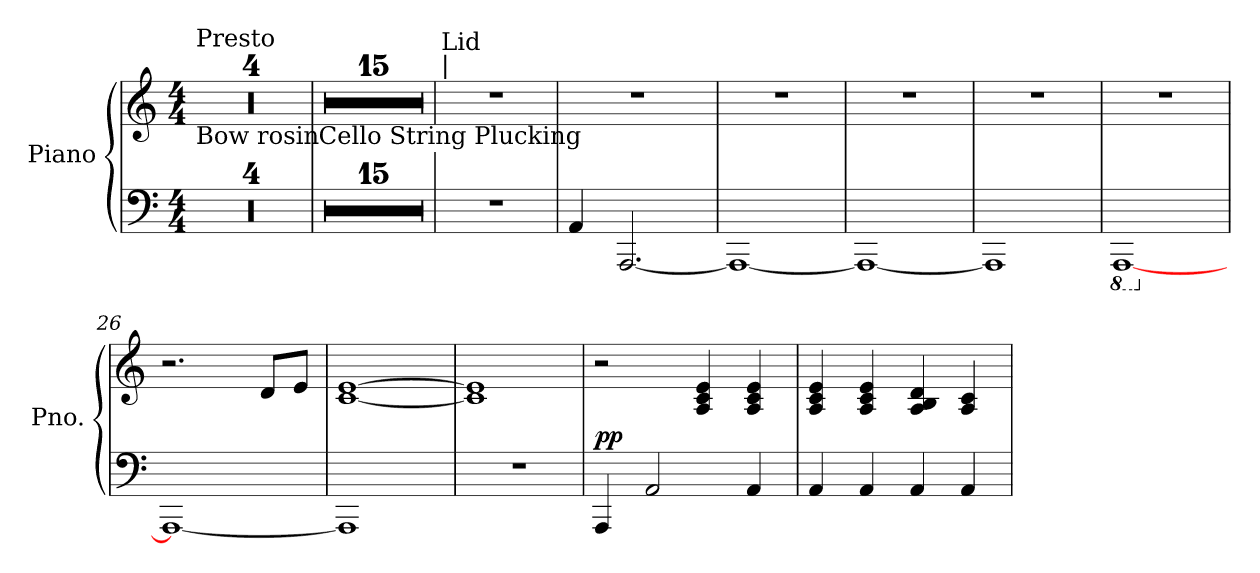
**kern	**kern	**dynam
*part1	*part1	*part1
*staff2	*staff1	*staff1/2
*I"Piano	*	*
*I'Pno.	*	*
*clefF4	*clefG2	*
*k[]	*k[]	*
*C:	*C:	*
*M4/4	*M4/4	*
=1	=1	=1
!	!LO:TX:a:t=Presto	!
!	!LO:TX:b:t=Bow rosin	!
1r	1r	.
=2	=2	=2
1r	1r	.
=3	=3	=3
1r	1r	.
=4	=4	=4
1r	1r	.
=5	=5	=5
!	!LO:TX:b:t=Cello String Plucking	!
1r	1r	.
=6	=6	=6
1r	1r	.
=7	=7	=7
1r	1r	.
=8	=8	=8
1r	1r	.
=9	=9	=9
1r	1r	.
=10	=10	=10
1r	1r	.
=11	=11	=11
1r	1r	.
=12	=12	=12
1r	1r	.
=13	=13	=13
1r	1r	.
=14	=14	=14
1r	1r	.
=15	=15	=15
1r	1r	.
=16	=16	=16
1r	1r	.
=17	=17	=17
1r	1r	.
=18	=18	=18
1r	1r	.
=19	=19	=19
1r	1r	.
!!LO:LB:g=z
=20	=20	=20
!	!LO:TX:a:t=Lid\n|	!
1r	1r	.
=21	=21	=21
4AA/	1r	.
[2.AAA/	.	.
=22	=22	=22
1AAA_	1r	.
=23	=23	=23
1AAA_	1r	.
=24	=24	=24
1AAA]	1r	.
=25	=25	=25
*8ba	*	*
[1AAAA	1r	.
=26	=26	=26
*X8ba	*	*
1AAA_	2.r	.
.	8d/L	.
.	8e/J	.
=27	=27	=27
1AAA]	[1c [1e	.
=28	=28	=28
1r	1c] 1e]	.
=29	=29	=29
!	!	!LO:DY:a=2
4AAA/	2r	pp
2AA/	.	.
.	4A/ 4c/ 4e/	.
4AA/	4A/ 4c/ 4e/	.
=30	=30	=30
4AA/	4A/ 4c/ 4e/	.
4AA/	4A/ 4c/ 4e/	.
4AA/	4A/ 4B/ 4d/	.
4AA/	4A/ 4c/	.
=	=	=
*-	*-	*-
